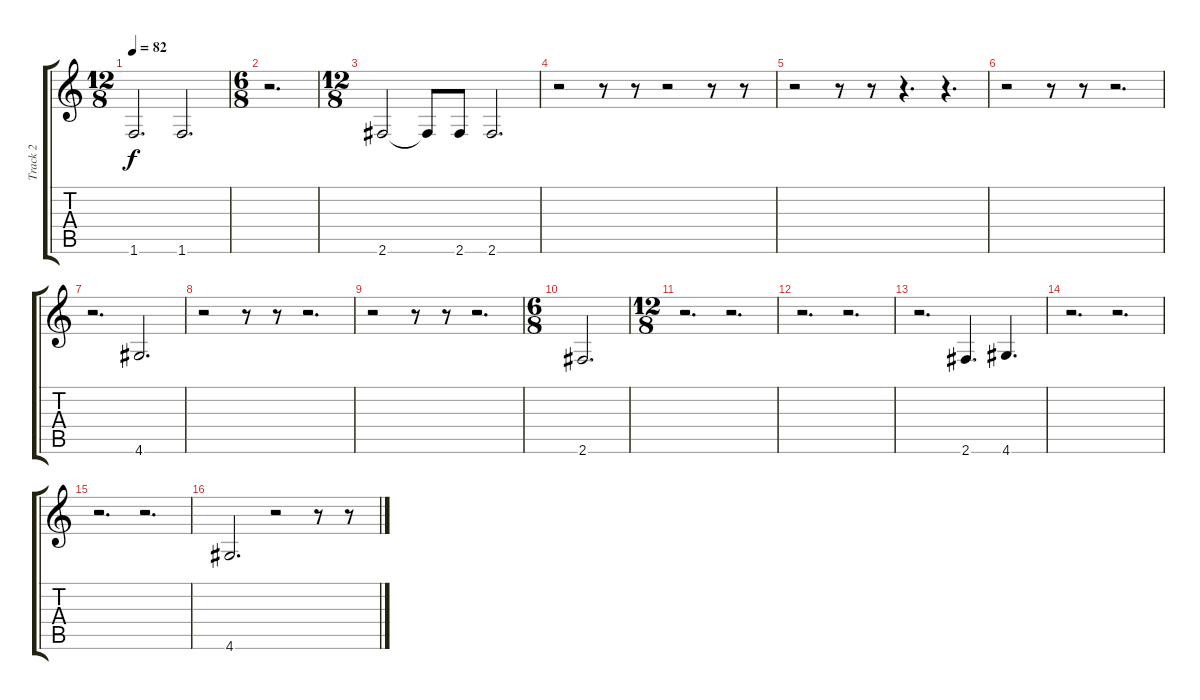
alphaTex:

\track ("Track 2" "Track 2") {instrument acousticbass}
\staff {score tabs}
\tuning (E4 B3 G3 D3 A2 E2) {hide}
\ts (12 8)
\tempo 82
\clef g2
\ks c
1.6.2{d dy f} 1.6.2{d} |
\ts (6 8)
r.2{d} |
\ts (12 8)
2.6.2 2.6{t}.8 2.6.8 2.6.2{d} |
r.2 r.8 r.8 r.2 r.8 r.8 |
r.2 r.8 r.8 r.4{d} r.4{d} |
r.2 r.8 r.8 r.2{d} |
r.2{d} 4.6.2{d} |
r.2 r.8 r.8 r.2{d} |
r.2 r.8 r.8 r.2{d} |
\ts (6 8)
2.6.2{d} |
\ts (12 8)
r.2{d} r.2{d} |
r.2{d} r.2{d} |
r.2{d} 2.6.4{d} 4.6.4{d} |
r.2{d} r.2{d} |
r.2{d} r.2{d} |
4.6.2{d} r.2 r.8 r.8
